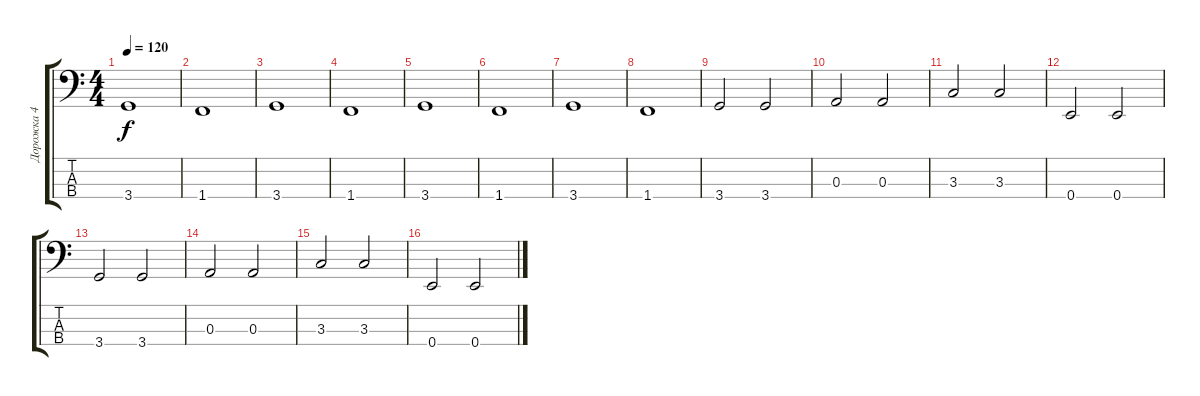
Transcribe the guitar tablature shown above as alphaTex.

\track ("Дорожка 4" "Дорожка 4") {instrument electricbassfinger}
\staff {score tabs}
\tuning (G2 D2 A1 E1) {hide}
\ts (4 4)
\tempo 120
\clef f4
\ks c
3.4.1{dy f} |
1.4.1 |
3.4.1 |
1.4.1 |
3.4.1 |
1.4.1 |
3.4.1 |
1.4.1 |
3.4.2 3.4.2 |
0.3.2 0.3.2 |
3.3.2 3.3.2 |
0.4.2 0.4.2 |
3.4.2 3.4.2 |
0.3.2 0.3.2 |
3.3.2 3.3.2 |
0.4.2 0.4.2
